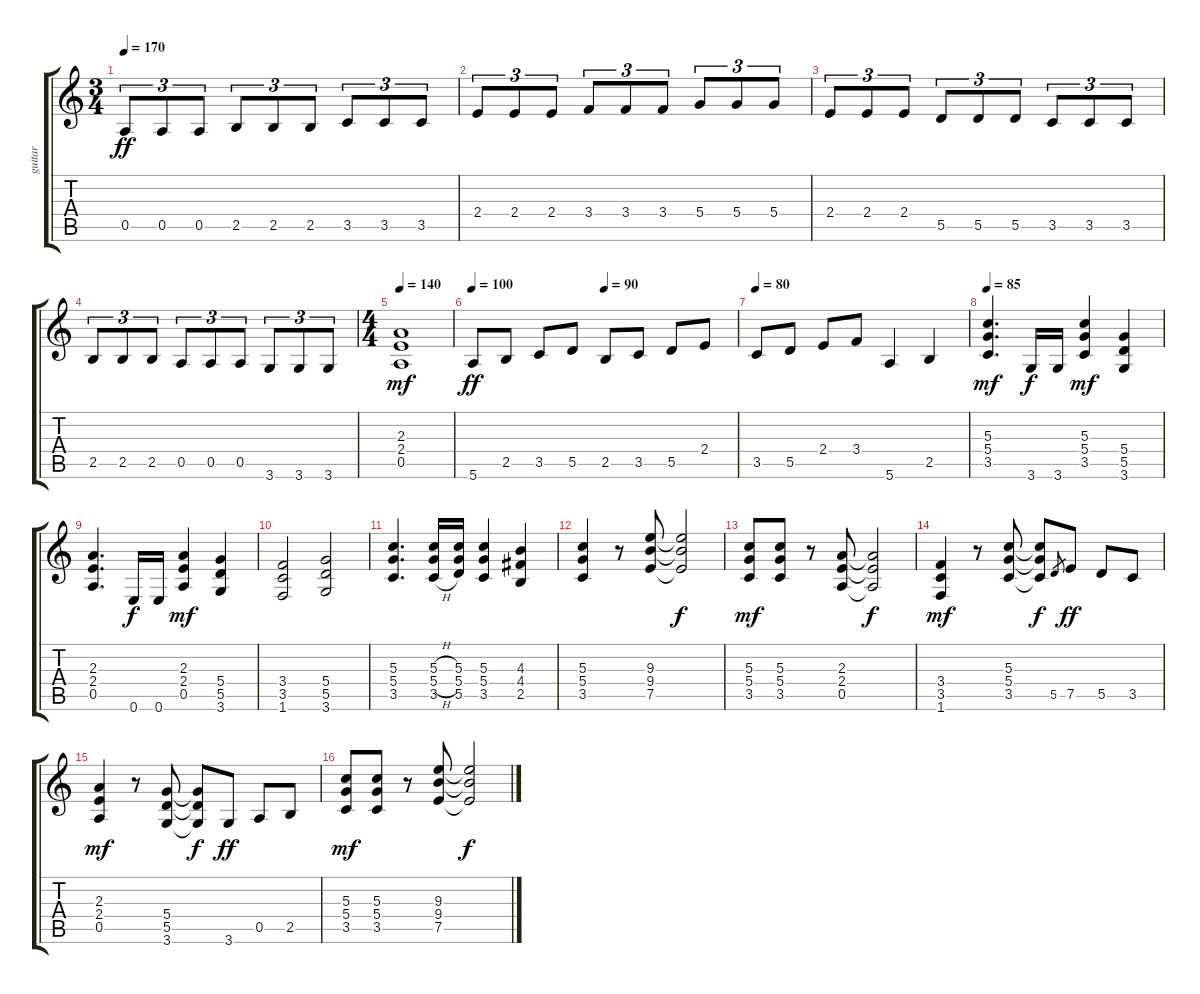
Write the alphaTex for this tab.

\track ("guitar" "guitar") {instrument overdrivenguitar}
\staff {score tabs}
\tuning (E4 B3 G3 D3 A2 E2) {hide}
\ts (3 4)
\tempo 170
\clef g2
\ks c
0.5.8{tu (3 2) dy ff} 0.5.8{tu (3 2)} 0.5.8{tu (3 2)} 2.5.8{tu (3 2)} 2.5.8{tu (3 2)} 2.5.8{tu (3 2)} 3.5.8{tu (3 2)} 3.5.8{tu (3 2)} 3.5.8{tu (3 2)} |
2.4.8{tu (3 2)} 2.4.8{tu (3 2)} 2.4.8{tu (3 2)} 3.4.8{tu (3 2)} 3.4.8{tu (3 2)} 3.4.8{tu (3 2)} 5.4.8{tu (3 2)} 5.4.8{tu (3 2)} 5.4.8{tu (3 2)} |
2.4.8{tu (3 2)} 2.4.8{tu (3 2)} 2.4.8{tu (3 2)} 5.5.8{tu (3 2)} 5.5.8{tu (3 2)} 5.5.8{tu (3 2)} 3.5.8{tu (3 2)} 3.5.8{tu (3 2)} 3.5.8{tu (3 2)} |
2.5.8{tu (3 2)} 2.5.8{tu (3 2)} 2.5.8{tu (3 2)} 0.5.8{tu (3 2)} 0.5.8{tu (3 2)} 0.5.8{tu (3 2)} 3.6.8{tu (3 2)} 3.6.8{tu (3 2)} 3.6.8{tu (3 2)} |
\ts (4 4)
\tempo 140
(2.3 2.4 0.5).1{dy mf} |
\tempo 100
\tempo (90 0.5)
5.6.8{dy ff} 2.5.8 3.5.8 5.5.8 2.5.8 3.5.8 5.5.8 2.4.8 |
\tempo 80
3.5.8 5.5.8 2.4.8 3.4.8 5.6.4 2.5.4 |
\tempo 85
(5.3 5.4 3.5).4{d dy mf} 3.6.16{dy f} 3.6.16 (5.3 5.4 3.5).4{dy mf} (5.4 5.5 3.6).4 |
(2.3 2.4 0.5).4{d} 0.6.16{dy f} 0.6.16 (2.3 2.4 0.5).4{dy mf} (5.4 5.5 3.6).4 |
(3.4 3.5 1.6).2 (5.4 5.5 3.6).2 |
(5.3 5.4 3.5).4{d} (5.3{h} 5.4{h} 3.5{h}).16 (5.3 5.4 5.5).16 (5.3 5.4 3.5).4 (4.3 4.4 2.5).4 |
(5.3 5.4 3.5).4 r.8 (9.3 9.4 7.5).8 (9.3{t} 9.4{t} 7.5{t}).2{dy f} |
(5.3 5.4 3.5).8{dy mf} (5.3 5.4 3.5).8 r.8 (2.3 2.4 0.5).8 (2.3{t} 2.4{t} 0.5{t}).2{dy f} |
(3.4 3.5 1.6).4{dy mf} r.8 (5.3 5.4 3.5).8 (5.3{t} 5.4{t} 3.5{t}).8{dy f} 5.5.8{gr} 7.5.8{dy ff} 5.5.8 3.5.8 |
(2.3 2.4 0.5).4{dy mf} r.8 (5.4 5.5 3.6).8 (5.4{t} 5.5{t} 3.6{t}).8{dy f} 3.6.8{dy ff} 0.5.8 2.5.8 |
(5.3 5.4 3.5).8{dy mf} (5.3 5.4 3.5).8 r.8 (9.3 9.4 7.5).8 (9.3{t} 9.4{t} 7.5{t}).2{dy f}
